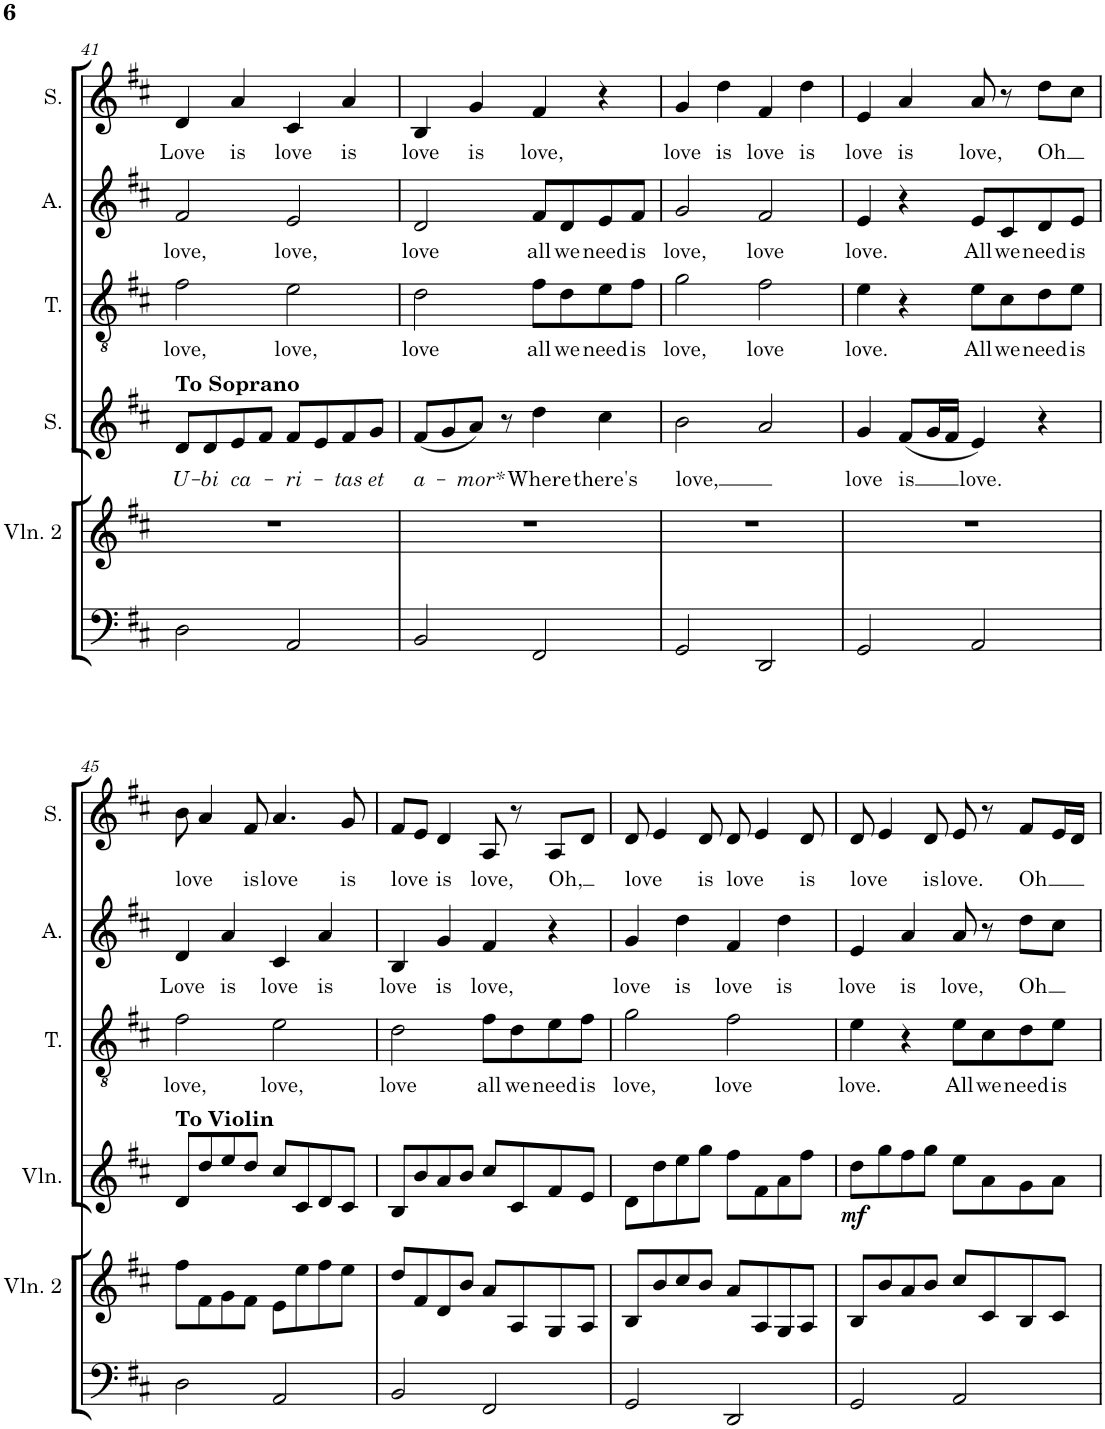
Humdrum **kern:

**kern	**kern	**kern	**text	**dynam	**kern	**text	**kern	**text	**kern	**text
*part6	*part5	*part4	*part4	*part4	*part3	*part3	*part2	*part2	*part1	*part1
*staff6	*staff5	*staff4	*staff4	*staff4	*staff3	*staff3	*staff2	*staff2	*staff1	*staff1
*I"Violoncello	*I"Violin 2	*I"Soprano 2	*	*	*I"Tenor	*	*I"Alto	*	*I"Soprano	*
*I'Vc	*I'Vln. 2	*I'S. 2	*	*	*I'T.	*	*I'A.	*	*I'S.	*
!!LO:PB:g=z
*clefF4	*clefG2	*clefG2	*	*	*clefGv2	*	*clefG2	*	*clefG2	*
*k[f#c#]	*k[f#c#]	*k[f#c#]	*	*	*k[f#c#]	*	*k[f#c#]	*	*k[f#c#]	*
*M4/4	*M4/4	*M4/4	*	*	*M4/4	*	*M4/4	*	*M4/4	*
=41	=41	=41	=41	=41	=41	=41	=41	=41	=41	=41
!	!	!LO:TX:a:B:t=To Soprano	!	!	!	!	!	!	!	!
!	!	!	!LO:LY:b	!	!	!LO:LY:b	!	!LO:LY:b	!	!LO:LY:b
2D\	1r	8d/L	U-	.	2f#\	love,	2f#/	love,	4d/	Love
!	!	!	!LO:LY:b	!	!	!	!	!	!	!
.	.	8d/	-bi	.	.	.	.	.	.	.
!	!	!	!LO:LY:b	!	!	!	!	!	!	!LO:LY:b
.	.	8e/	ca-	.	.	.	.	.	4a/	is
.	.	8f#/J	.	.	.	.	.	.	.	.
!	!	!	!LO:LY:b	!	!	!LO:LY:b	!	!LO:LY:b	!	!LO:LY:b
2AA/	.	8f#/L	-ri-	.	2e\	love,	2e/	love,	4c#/	love
.	.	8e/	.	.	.	.	.	.	.	.
!	!	!	!LO:LY:b	!	!	!	!	!	!	!LO:LY:b
.	.	8f#/	-tas	.	.	.	.	.	4a/	is
!	!	!	!LO:LY:b	!	!	!	!	!	!	!
.	.	8g/J	et	.	.	.	.	.	.	.
=42	=42	=42	=42	=42	=42	=42	=42	=42	=42	=42
!	!	!	!LO:LY:b	!	!	!LO:LY:b	!	!LO:LY:b	!	!LO:LY:b
2BB/	1r	(8f#/L	a-	.	2d\	love	2d/	love	4B/	love
.	.	8g/	.	.	.	.	.	.	.	.
!	!	!	!LO:LY:b	!	!	!	!	!	!	!LO:LY:b
.	.	8a/J)	-mor*	.	.	.	.	.	4g/	is
.	.	8r	.	.	.	.	.	.	.	.
!	!	!	!LO:LY:b	!	!	!LO:LY:b	!	!LO:LY:b	!	!LO:LY:b
2FF#/	.	4dd\	Where	.	8f#\L	all	8f#/L	all	4f#/	love,
!	!	!	!	!	!	!LO:LY:b	!	!LO:LY:b	!	!
.	.	.	.	.	8d\	we	8d/	we	.	.
!	!	!	!LO:LY:b	!	!	!LO:LY:b	!	!LO:LY:b	!	!
.	.	4cc#\	there's	.	8e\	need	8e/	need	4r	.
!	!	!	!	!	!	!LO:LY:b	!	!LO:LY:b	!	!
.	.	.	.	.	8f#\J	is	8f#/J	is	.	.
=43	=43	=43	=43	=43	=43	=43	=43	=43	=43	=43
!	!	!	!LO:LY:b	!	!	!LO:LY:b	!	!LO:LY:b	!	!LO:LY:b
2GG/	1r	2b\	love,	.	2g\	love,	2g/	love,	4g/	love
!	!	!	!	!	!	!	!	!	!	!LO:LY:b
.	.	.	.	.	.	.	.	.	4dd\	is
!	!	!	!	!	!	!LO:LY:b	!	!LO:LY:b	!	!LO:LY:b
2DD/	.	2a/	.	.	2f#\	love	2f#/	love	4f#/	love
!	!	!	!	!	!	!	!	!	!	!LO:LY:b
.	.	.	.	.	.	.	.	.	4dd\	is
=44	=44	=44	=44	=44	=44	=44	=44	=44	=44	=44
!	!	!	!LO:LY:b	!	!	!LO:LY:b	!	!LO:LY:b	!	!LO:LY:b
2GG/	1r	4g/	love	.	4e\	love.	4e/	love.	4e/	love
!	!	!	!LO:LY:b	!	!	!	!	!	!	!LO:LY:b
.	.	(8f#/L	is	.	4r	.	4r	.	4a/	is
.	.	16g/L	.	.	.	.	.	.	.	.
.	.	16f#/JJ	.	.	.	.	.	.	.	.
!	!	!	!LO:LY:b	!	!	!LO:LY:b	!	!LO:LY:b	!	!LO:LY:b
2AA/	.	4e/)	love.	.	8e\L	All	8e/L	All	8a/	love,
!	!	!	!	!	!	!LO:LY:b	!	!LO:LY:b	!	!
.	.	.	.	.	8c#\	we	8c#/	we	8r	.
!	!	!	!	!	!	!LO:LY:b	!	!LO:LY:b	!	!LO:LY:b
.	.	4r	.	.	8d\	need	8d/	need	8dd\L	Oh
!	!	!	!	!	!	!LO:LY:b	!	!LO:LY:b	!	!
.	.	.	.	.	8e\J	is	8e/J	is	8cc#\J	.
!!LO:LB:g=z
=45	=45	=45	=45	=45	=45	=45	=45	=45	=45	=45
!	!	!LO:TX:a:B:t=To Violin	!	!	!	!	!	!	!	!
!	!	!	!	!	!	!LO:LY:b	!	!LO:LY:b	!	!LO:LY:b
2D\	8ff#\L	8d/L	.	.	2f#\	love,	4d/	Love	8b\	love
.	8f#\	8dd/	.	.	.	.	.	.	4a/	.
!	!	!	!	!	!	!	!	!LO:LY:b	!	!
.	8g\	8ee/	.	.	.	.	4a/	is	.	.
!	!	!	!	!	!	!	!	!	!	!LO:LY:b
.	8f#\J	8dd/J	.	.	.	.	.	.	8f#/	is
!	!	!	!	!	!	!LO:LY:b	!	!LO:LY:b	!	!LO:LY:b
2AA/	8e\L	8cc#/L	.	.	2e\	love,	4c#/	love	4.a/	love
.	8ee\	8c#/	.	.	.	.	.	.	.	.
!	!	!	!	!	!	!	!	!LO:LY:b	!	!
.	8ff#\	8d/	.	.	.	.	4a/	is	.	.
!	!	!	!	!	!	!	!	!	!	!LO:LY:b
.	8ee\J	8c#/J	.	.	.	.	.	.	8g/	is
=46	=46	=46	=46	=46	=46	=46	=46	=46	=46	=46
!	!	!	!	!	!	!LO:LY:b	!	!LO:LY:b	!	!LO:LY:b
2BB/	8dd/L	8B/L	.	.	2d\	love	4B/	love	8f#/L	love
.	8f#/	8b/	.	.	.	.	.	.	8e/J	.
!	!	!	!	!	!	!	!	!LO:LY:b	!	!LO:LY:b
.	8d/	8a/	.	.	.	.	4g/	is	4d/	is
.	8b/J	8b/J	.	.	.	.	.	.	.	.
!	!	!	!	!	!	!LO:LY:b	!	!LO:LY:b	!	!LO:LY:b
2FF#/	8a/L	8cc#/L	.	.	8f#\L	all	4f#/	love,	8A/	love,
!	!	!	!	!	!	!LO:LY:b	!	!	!	!
.	8A/	8c#/	.	.	8d\	we	.	.	8r	.
!	!	!	!	!	!	!LO:LY:b	!	!	!	!LO:LY:b
.	8G/	8f#/	.	.	8e\	need	4r	.	8A/L	Oh,
!	!	!	!	!	!	!LO:LY:b	!	!	!	!
.	8A/J	8e/J	.	.	8f#\J	is	.	.	8d/J	.
=47	=47	=47	=47	=47	=47	=47	=47	=47	=47	=47
!	!	!	!	!	!	!LO:LY:b	!	!LO:LY:b	!	!LO:LY:b
2GG/	8B/L	8d\L	.	.	2g\	love,	4g/	love	8d/	love
.	8b/	8dd\	.	.	.	.	.	.	4e/	.
!	!	!	!	!	!	!	!	!LO:LY:b	!	!
.	8cc#/	8ee\	.	.	.	.	4dd\	is	.	.
!	!	!	!	!	!	!	!	!	!	!LO:LY:b
.	8b/J	8gg\J	.	.	.	.	.	.	8d/	is
!	!	!	!	!	!	!LO:LY:b	!	!LO:LY:b	!	!LO:LY:b
2DD/	8a/L	8ff#\L	.	.	2f#\	love	4f#/	love	8d/	love
.	8A/	8f#\	.	.	.	.	.	.	4e/	.
!	!	!	!	!	!	!	!	!LO:LY:b	!	!
.	8G/	8a\	.	.	.	.	4dd\	is	.	.
!	!	!	!	!	!	!	!	!	!	!LO:LY:b
.	8A/J	8ff#\J	.	.	.	.	.	.	8d/	is
=48	=48	=48	=48	=48	=48	=48	=48	=48	=48	=48
!	!	!	!	!LO:DY:b	!	!LO:LY:b	!	!LO:LY:b	!	!LO:LY:b
2GG/	8B/L	8dd\L	.	mf	4e\	love.	4e/	love	8d/	love
.	8b/	8gg\	.	.	.	.	.	.	4e/	.
!	!	!	!	!	!	!	!	!LO:LY:b	!	!
.	8a/	8ff#\	.	.	4r	.	4a/	is	.	.
!	!	!	!	!	!	!	!	!	!	!LO:LY:b
.	8b/J	8gg\J	.	.	.	.	.	.	8d/	is
!	!	!	!	!	!	!LO:LY:b	!	!LO:LY:b	!	!LO:LY:b
2AA/	8cc#/L	8ee\L	.	.	8e\L	All	8a/	love,	8e/	love.
!	!	!	!	!	!	!LO:LY:b	!	!	!	!
.	8c#/	8a\	.	.	8c#\	we	8r	.	8r	.
!	!	!	!	!	!	!LO:LY:b	!	!LO:LY:b	!	!LO:LY:b
.	8B/	8g\	.	.	8d\	need	8dd\L	Oh	8f#/L	Oh
!	!	!	!	!	!	!LO:LY:b	!	!	!	!
.	8c#/J	8a\J	.	.	8e\J	is	8cc#\J	.	16e/L	.
.	.	.	.	.	.	.	.	.	16d/JJ	.
=	=	=	=	=	=	=	=	=	=	=
*-	*-	*-	*-	*-	*-	*-	*-	*-	*-	*-
